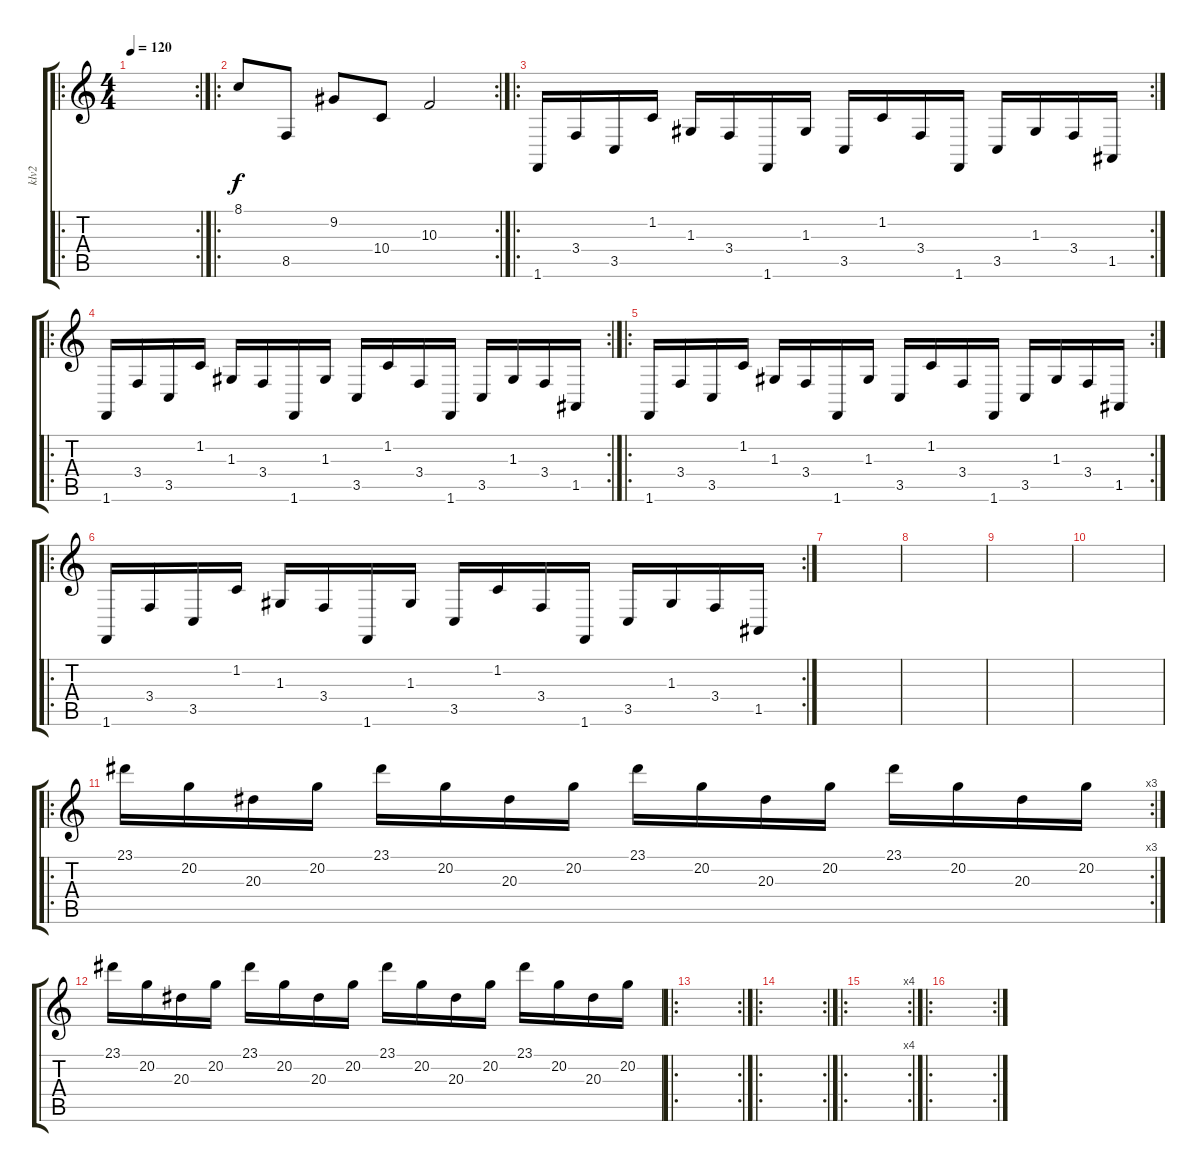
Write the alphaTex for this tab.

\track ("klv2" "klv2") {instrument churchorgan}
\staff {score tabs}
\tuning (E4 B3 G3 D3 A2 E2) {hide}
\ro
\rc 2
\ts (4 4)
\tempo 120
\clef g2
\ks c
|
\ro
\rc 2
8.1.8 8.5.8 9.2.8 10.4.8 10.3.2 |
\ro
\rc 2
1.6.16 3.4.16 3.5.16 1.2.16 1.3.16 3.4.16 1.6.16 1.3.16 3.5.16 1.2.16 3.4.16 1.6.16 3.5.16 1.3.16 3.4.16 1.5.16 |
\ro
\rc 2
1.6.16 3.4.16 3.5.16 1.2.16 1.3.16 3.4.16 1.6.16 1.3.16 3.5.16 1.2.16 3.4.16 1.6.16 3.5.16 1.3.16 3.4.16 1.5.16 |
\ro
\rc 2
1.6.16 3.4.16 3.5.16 1.2.16 1.3.16 3.4.16 1.6.16 1.3.16 3.5.16 1.2.16 3.4.16 1.6.16 3.5.16 1.3.16 3.4.16 1.5.16 |
\ro
\rc 2
1.6.16 3.4.16 3.5.16 1.2.16 1.3.16 3.4.16 1.6.16 1.3.16 3.5.16 1.2.16 3.4.16 1.6.16 3.5.16 1.3.16 3.4.16 1.5.16 |
|
|
|
|
\ro
\rc 3
23.1.16 20.2.16 20.3.16 20.2.16 23.1.16 20.2.16 20.3.16 20.2.16 23.1.16 20.2.16 20.3.16 20.2.16 23.1.16 20.2.16 20.3.16 20.2.16 |
23.1.16 20.2.16 20.3.16 20.2.16 23.1.16 20.2.16 20.3.16 20.2.16 23.1.16 20.2.16 20.3.16 20.2.16 23.1.16 20.2.16 20.3.16 20.2.16 |
\ro
\rc 2
|
\ro
\rc 2
|
\ro
\rc 4
|
\ro
\rc 2
